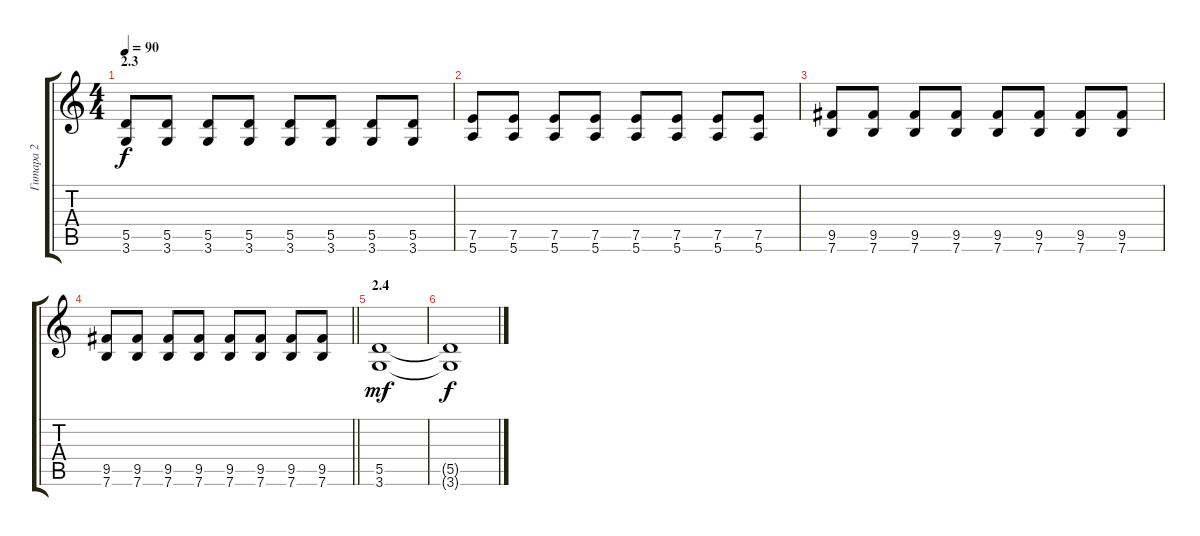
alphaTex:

\track ("Гитара 2" "Гитара 2") {instrument distortionguitar}
\staff {score tabs}
\tuning (E4 B3 G3 D3 A2 E2) {hide}
\ts (4 4)
\section ("" "2.3")
\tempo 90
\clef g2
\ks c
(5.5 3.6).8{dy f} (5.5 3.6).8 (5.5 3.6).8 (5.5 3.6).8 (5.5 3.6).8 (5.5 3.6).8 (5.5 3.6).8 (5.5 3.6).8 |
(7.5 5.6).8 (7.5 5.6).8 (7.5 5.6).8 (7.5 5.6).8 (7.5 5.6).8 (7.5 5.6).8 (7.5 5.6).8 (7.5 5.6).8 |
(9.5 7.6).8 (9.5 7.6).8 (9.5 7.6).8 (9.5 7.6).8 (9.5 7.6).8 (9.5 7.6).8 (9.5 7.6).8 (9.5 7.6).8 |
\barLineRight lightlight
(9.5 7.6).8 (9.5 7.6).8 (9.5 7.6).8 (9.5 7.6).8 (9.5 7.6).8 (9.5 7.6).8 (9.5 7.6).8 (9.5 7.6).8 |
\section ("" "2.4")
(5.5 3.6).1{dy mf} |
(5.5{t} 3.6{t}).1{dy f}
